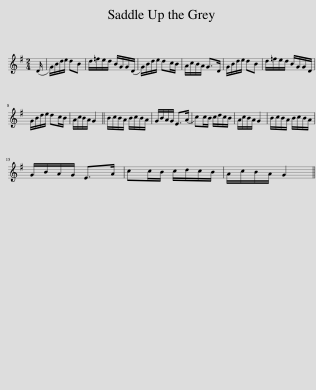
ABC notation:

X:1
L:1/8
M:2/4
I:linebreak $
K:G
V:1 treble
V:1
 (D/ | G/)B/d/e/ dB | d/=f/e/d/ B/G/G/(D/ | G/)B/d/e/ dc/B/ | A/c/B/A/ G>D | %5
 G/B/d/e/ dB | d/=f/e/d/ B/G/G/D/ |$ G/B/d/e/ dc/B/ | A/c/B/A/ G2 || B/c/B/A/ B/c/B/A/ | %10
 G/B/A/G/ E>(A | c)c/B/ c/d/c/B/ | A/c/B/A/ G2 | B/c/B/A/ B/c/B/A/ |$ G/B/A/G/ E>A | %15
 cc/B/ c/d/c/B/ | A/c/B/A/ G2 || %17
